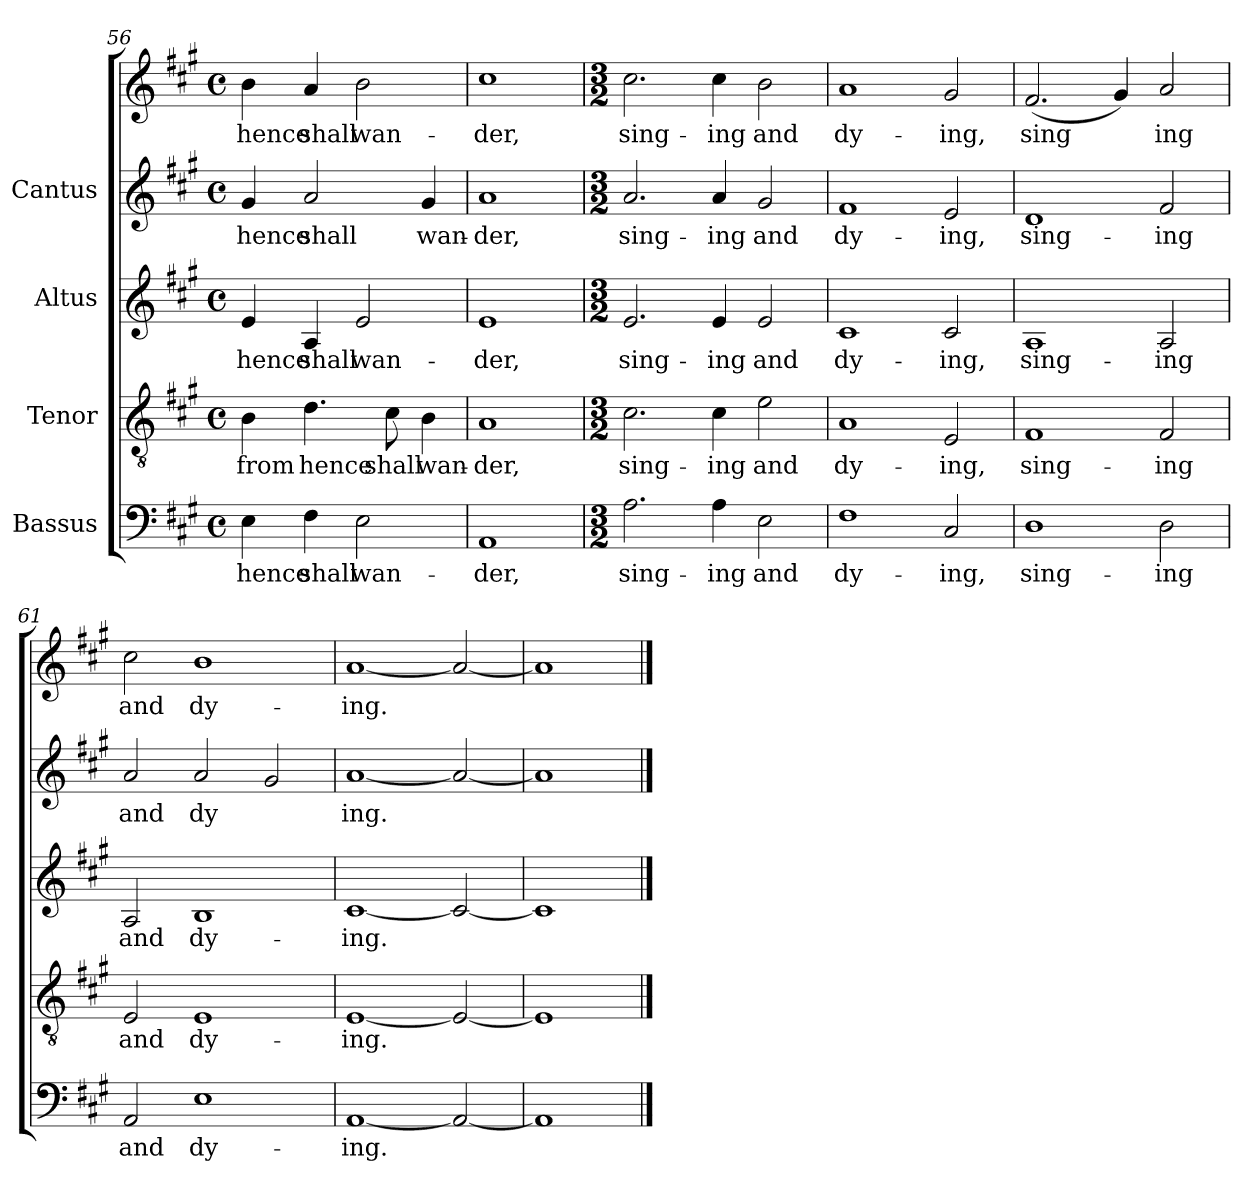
**kern	**text	**kern	**text	**kern	**text	**kern	**text	**kern	**text
*part4	*part4	*part3	*part3	*part2	*part2	*part1	*part1	*part1	*part1
*staff5	*staff5	*staff4	*staff4	*staff3	*staff3	*staff2	*staff2	*staff1	*staff1
*I"Bassus	*	*I"Tenor	*	*I"Altus	*	*I"Cantus	*	*	*
*clefF4	*	*clefGv2	*	*clefG2	*	*clefG2	*	*clefG2	*
*k[f#c#g#]	*	*k[f#c#g#]	*	*k[f#c#g#]	*	*k[f#c#g#]	*	*k[f#c#g#]	*
*A:	*	*A:	*	*A:	*	*A:	*	*A:	*
*M4/4	*	*M4/4	*	*M4/4	*	*M4/4	*	*M4/4	*
*met(c)	*	*met(c)	*	*met(c)	*	*met(c)	*	*met(c)	*
=56	=56	=56	=56	=56	=56	=56	=56	=56	=56
!	!LO:LY:b:cj	!	!LO:LY:b:cj	!	!LO:LY:b:cj	!	!LO:LY:b:cj	!	!LO:LY:b:cj
4E\	hence	4B\	from	4e/	hence	4g#/	-hence	4b\	hence
!	!LO:LY:b:cj	!	!LO:LY:b:cj	!	!LO:LY:b:cj	!	!LO:LY:b:cj	!	!LO:LY:b:cj
4F#\	shall	4.d\	hence	4A/	shall	2a/	shall	4a/	shall
!	!LO:LY:b:cj	!	!	!	!LO:LY:b:cj	!	!	!	!LO:LY:b:cj
2E\	wan-	.	.	2e/	wan-	.	.	2b\	wan-
!	!	!	!LO:LY:b:cj	!	!	!	!	!	!
.	.	8c#\	shall	.	.	.	.	.	.
!	!	!	!LO:LY:b:cj	!	!	!	!LO:LY:b:cj	!	!
.	.	4B\	wan-	.	.	4g#/	wan-	.	.
=57	=57	=57	=57	=57	=57	=57	=57	=57	=57
!	!LO:LY:b:cj	!	!LO:LY:b:cj	!	!LO:LY:b:cj	!	!LO:LY:b:cj	!	!LO:LY:b:cj
1AA	-der,	1A	-der,	1e	-der,	1a	der,	1cc#	-der,
!!LO:PB:g=z
=58	=58	=58	=58	=58	=58	=58	=58	=58	=58
*M3/2	*	*M3/2	*	*M3/2	*	*M3/2	*	*M3/2	*
*	*	*	*	*	*	*	*	*MM168	*
!	!LO:LY:b:cj	!	!LO:LY:b:cj	!	!LO:LY:b:cj	!	!LO:LY:b:cj	!	!LO:LY:b:cj
2.A\	sing-	2.c#\	sing-	2.e/	sing-	2.a/	sing-	2.cc#\	sing-
!	!LO:LY:b:cj	!	!LO:LY:b:cj	!	!LO:LY:b:cj	!	!LO:LY:b:cj	!	!LO:LY:b:cj
4A\	-ing	4c#\	-ing	4e/	-ing	4a/	-ing	4cc#\	-ing
!	!LO:LY:b:cj	!	!LO:LY:b:cj	!	!LO:LY:b:cj	!	!LO:LY:b:cj	!	!LO:LY:b:cj
2E\	and	2e\	and	2e/	and	2g#/	and	2b\	and
=59	=59	=59	=59	=59	=59	=59	=59	=59	=59
!	!LO:LY:b:cj	!	!LO:LY:b:cj	!	!LO:LY:b:cj	!	!LO:LY:b:cj	!	!LO:LY:b:cj
1F#	dy-	1A	dy-	1c#	dy-	1f#	dy-	1a	dy-
!	!LO:LY:b:cj	!	!LO:LY:b:cj	!	!LO:LY:b:cj	!	!LO:LY:b:cj	!	!LO:LY:b:cj
2C#/	-ing,	2E/	-ing,	2c#/	-ing,	2e/	-ing,	2g#/	-ing,
=60	=60	=60	=60	=60	=60	=60	=60	=60	=60
!	!LO:LY:b:cj	!	!LO:LY:b:cj	!	!LO:LY:b:cj	!	!LO:LY:b:cj	!	!LO:LY:b:cj
1D	sing-	1F#	sing-	1A	sing-	1d	sing-	(<2.f#/	sing-
!	!	!	!	!	!	!	!	!	!LO:LY:b:cj
.	.	.	.	.	.	.	.	4g#/)	-
!	!LO:LY:b:cj	!	!LO:LY:b:cj	!	!LO:LY:b:cj	!	!LO:LY:b:cj	!	!LO:LY:b:cj
2D\	-ing	2F#/	-ing	2A/	-ing	2f#/	-ing	2a/	ing
=61	=61	=61	=61	=61	=61	=61	=61	=61	=61
!	!LO:LY:b:cj	!	!LO:LY:b:cj	!	!LO:LY:b:cj	!	!LO:LY:b:cj	!	!LO:LY:b:cj
2AA/	and	2E/	and	2A/	and	2a/	-and	2cc#\	and
!	!LO:LY:b:cj	!	!LO:LY:b:cj	!	!LO:LY:b:cj	!	!LO:LY:b:cj	!	!LO:LY:b:cj
1E	dy-	1E	dy-	1B	dy-	2a/	dy-	1b	dy-
!	!	!	!	!	!	!	!LO:LY:b:cj	!	!
.	.	.	.	.	.	2g#/	--	.	.
=62	=62	=62	=62	=62	=62	=62	=62	=62	=62
!	!LO:LY:b:cj	!	!LO:LY:b:cj	!	!LO:LY:b:cj	!	!LO:LY:b:cj	!	!LO:LY:b:cj
[<1AA	-ing.	[<1E	-ing.	[<1c#	-ing.	[<1a	ing.	[<1a	-ing.
!	!LO:LY:b:cj	!	!LO:LY:b:cj	!	!LO:LY:b:cj	!	!LO:LY:b:cj	!	!LO:LY:b:cj
2AA/_<	.	2E/_<	.	2c#/_<	.	2a/_<	.	2a/_<	.
=63	=63	=63	=63	=63	=63	=63	=63	=63	=63
1AA]	.	1E]	.	1c#]	.	1a]	.	1a]	.
==	==	==	==	==	==	==	==	==	==
*-	*-	*-	*-	*-	*-	*-	*-	*-	*-
